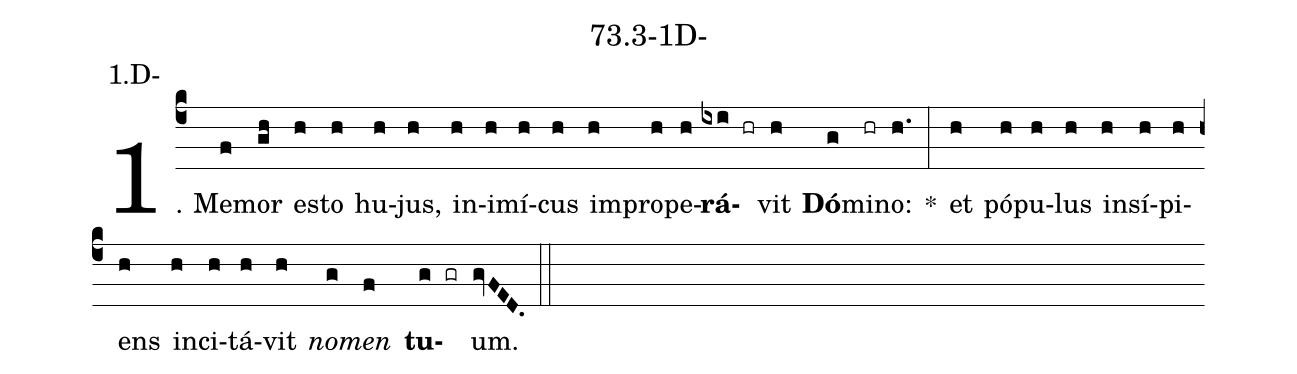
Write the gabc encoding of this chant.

name: 73.3-1D-;
annotation: 1.D-;
%%
(c4)1. Me(f)mor(gh) es(h)to(h) hu(h)jus,(h) in(h)i(h)mí(h)cus(h) im(h)pro(h)pe(h)<b>rá</b>(ixi hr)vit(h) <b>Dó</b>(g)mi(hr)no:(h.) *(:) et(h) pó(h)pu(h)lus(h) in(h)sí(h)pi(h)ens(h) in(h)ci(h)tá(h)vit(h) <i>no</i>(g)<i>men</i>(f) <b>tu</b>(g gr)um.(gvFED.) (::)


%E(h) u(h) o(g) u(f) a(g) e.(gvFED.) (::)
